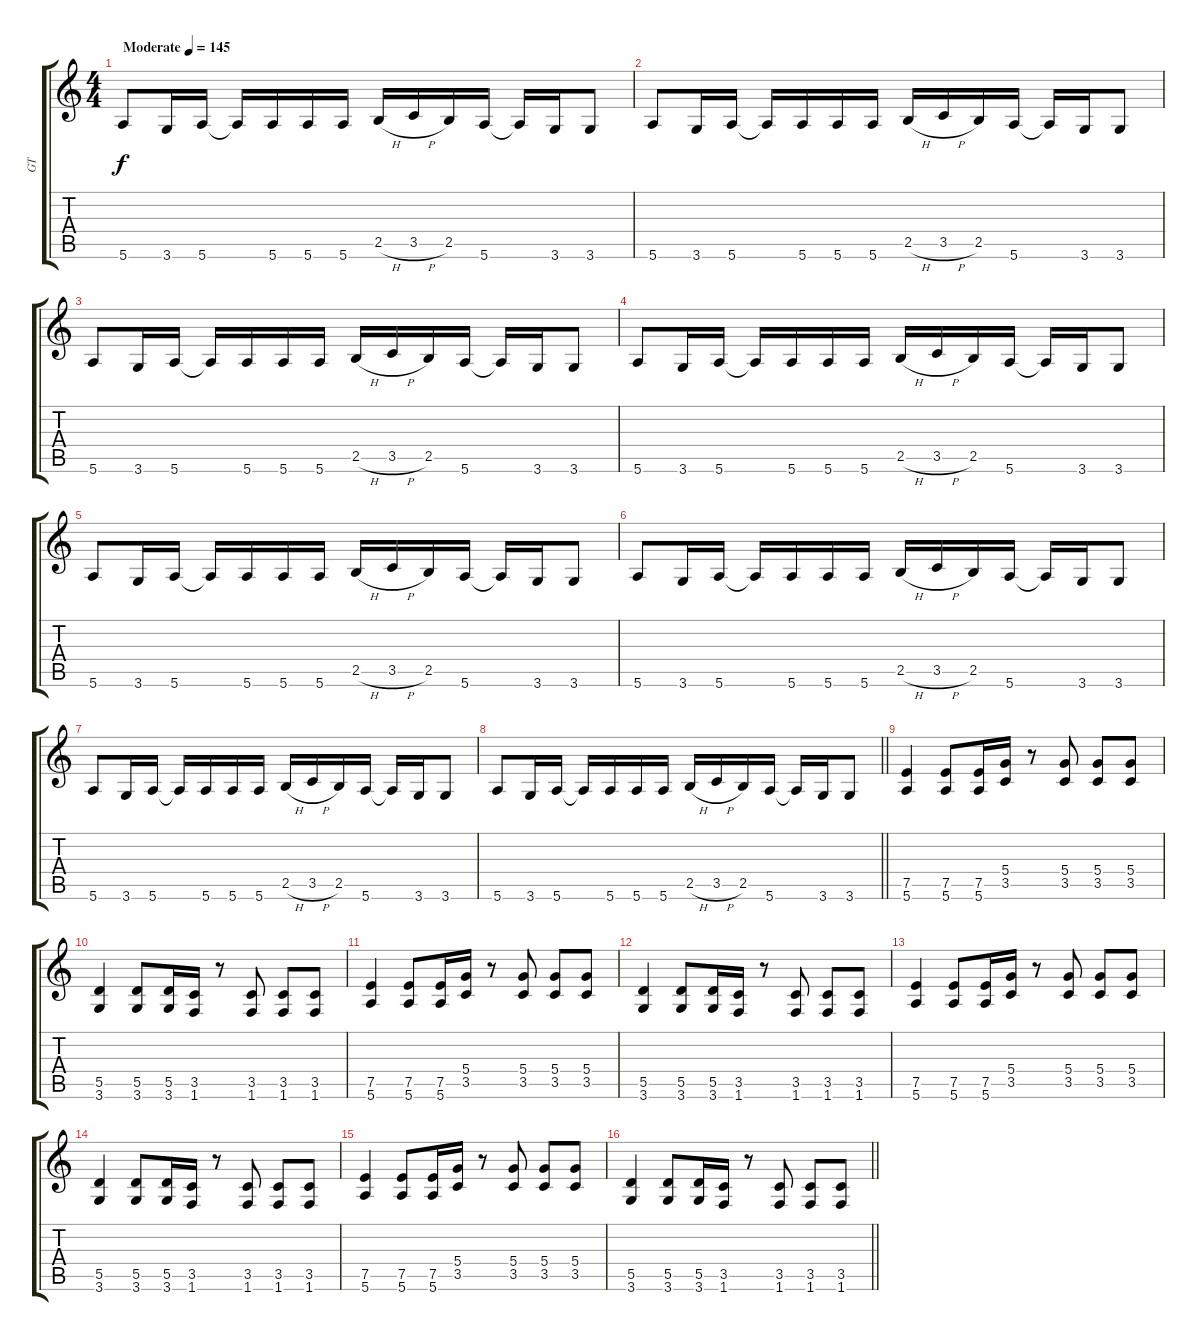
\track ("GT" "GT") {instrument distortionguitar}
\staff {score tabs}
\tuning (E4 B3 G3 D3 A2 E2) {hide}
\ts (4 4)
\tempo (145 "Moderate")
\clef g2
\ks c
5.6.8{dy f instrument distortionguitar} 3.6.16 5.6.16 5.6{t}.16 5.6.16 5.6.16 5.6.16 2.5{h}.16 3.5{h}.16 2.5.16 5.6.16 5.6{t}.16 3.6.16 3.6.8 |
5.6.8 3.6.16 5.6.16 5.6{t}.16 5.6.16 5.6.16 5.6.16 2.5{h}.16 3.5{h}.16 2.5.16 5.6.16 5.6{t}.16 3.6.16 3.6.8 |
5.6.8 3.6.16 5.6.16 5.6{t}.16 5.6.16 5.6.16 5.6.16 2.5{h}.16 3.5{h}.16 2.5.16 5.6.16 5.6{t}.16 3.6.16 3.6.8 |
5.6.8 3.6.16 5.6.16 5.6{t}.16 5.6.16 5.6.16 5.6.16 2.5{h}.16 3.5{h}.16 2.5.16 5.6.16 5.6{t}.16 3.6.16 3.6.8 |
5.6.8 3.6.16 5.6.16 5.6{t}.16 5.6.16 5.6.16 5.6.16 2.5{h}.16 3.5{h}.16 2.5.16 5.6.16 5.6{t}.16 3.6.16 3.6.8 |
5.6.8 3.6.16 5.6.16 5.6{t}.16 5.6.16 5.6.16 5.6.16 2.5{h}.16 3.5{h}.16 2.5.16 5.6.16 5.6{t}.16 3.6.16 3.6.8 |
5.6.8 3.6.16 5.6.16 5.6{t}.16 5.6.16 5.6.16 5.6.16 2.5{h}.16 3.5{h}.16 2.5.16 5.6.16 5.6{t}.16 3.6.16 3.6.8 |
\barLineRight lightlight
5.6.8 3.6.16 5.6.16 5.6{t}.16 5.6.16 5.6.16 5.6.16 2.5{h}.16 3.5{h}.16 2.5.16 5.6.16 5.6{t}.16 3.6.16 3.6.8 |
(7.5 5.6).4 (7.5 5.6).8 (7.5 5.6).16 (5.4 3.5).16 r.8 (5.4 3.5).8 (5.4 3.5).8 (5.4 3.5).8 |
(5.5 3.6).4 (5.5 3.6).8 (5.5 3.6).16 (3.5 1.6).16 r.8 (3.5 1.6).8 (3.5 1.6).8 (3.5 1.6).8 |
(7.5 5.6).4 (7.5 5.6).8 (7.5 5.6).16 (5.4 3.5).16 r.8 (5.4 3.5).8 (5.4 3.5).8 (5.4 3.5).8 |
(5.5 3.6).4 (5.5 3.6).8 (5.5 3.6).16 (3.5 1.6).16 r.8 (3.5 1.6).8 (3.5 1.6).8 (3.5 1.6).8 |
(7.5 5.6).4 (7.5 5.6).8 (7.5 5.6).16 (5.4 3.5).16 r.8 (5.4 3.5).8 (5.4 3.5).8 (5.4 3.5).8 |
(5.5 3.6).4 (5.5 3.6).8 (5.5 3.6).16 (3.5 1.6).16 r.8 (3.5 1.6).8 (3.5 1.6).8 (3.5 1.6).8 |
(7.5 5.6).4 (7.5 5.6).8 (7.5 5.6).16 (5.4 3.5).16 r.8 (5.4 3.5).8 (5.4 3.5).8 (5.4 3.5).8 |
\barLineRight lightlight
(5.5 3.6).4 (5.5 3.6).8 (5.5 3.6).16 (3.5 1.6).16 r.8 (3.5 1.6).8 (3.5 1.6).8 (3.5 1.6).8
